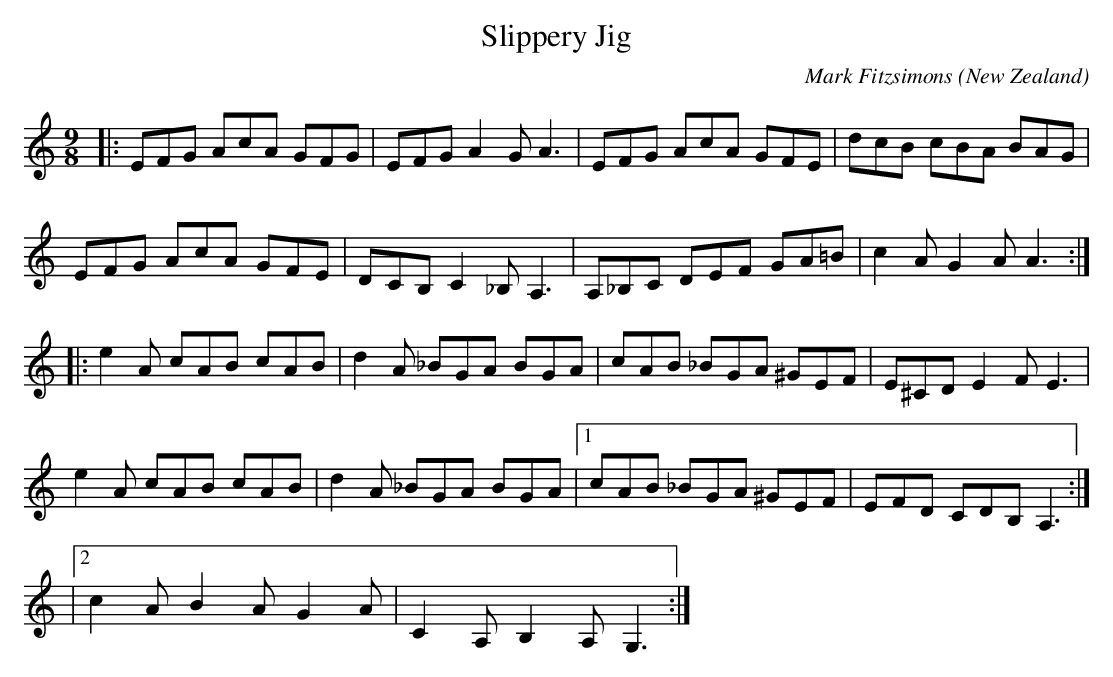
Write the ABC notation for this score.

X:1
T:Slippery Jig
O:New Zealand
M:9/8
C:Mark Fitzsimons
K:A min
|:EFG AcA GFG|EFG A2G A3|EFG AcA GFE|dcB cBA BAG|
EFG AcA GFE|DCB, C2_B, A,3|A,_B,C DEF GA=B|c2A G2A A3:|
|:e2A cAB cAB|d2A _BGA BGA|cAB _BGA ^GEF|E^CD E2F E3|
e2A cAB cAB|d2A _BGA BGA|1cAB _BGA ^GEF|EFD CDB, A,3:|
|2 c2A B2A G2A|C2A, B,2A, G,3:|
